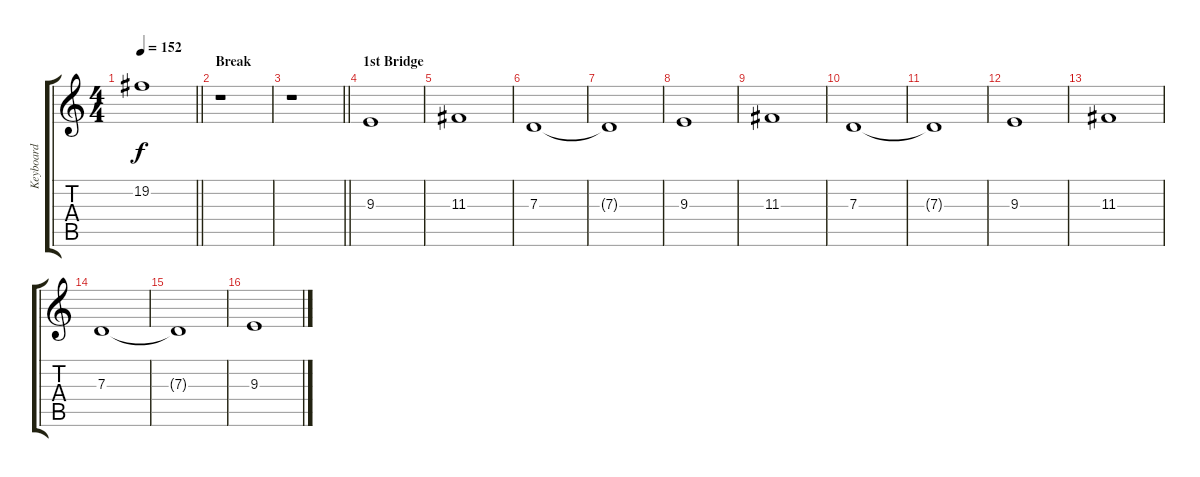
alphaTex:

\track ("Keyboard" "Keyboard") {instrument pad4choir}
\staff {score tabs}
\tuning (E4 B3 G3 D3 A2 E2) {hide}
\ts (4 4)
\tempo 152
\clef g2
\barLineRight lightlight
\ks c
19.2{t}.1{dy f} |
\section ("" "Break")
r.1 |
\barLineRight lightlight
r.1 |
\section ("" "1st Bridge")
9.3.1{volume 9} |
11.3.1 |
7.3.1 |
7.3{t}.1 |
9.3.1 |
11.3.1 |
7.3.1 |
7.3{t}.1 |
9.3.1 |
11.3.1 |
7.3.1 |
7.3{t}.1 |
9.3.1
